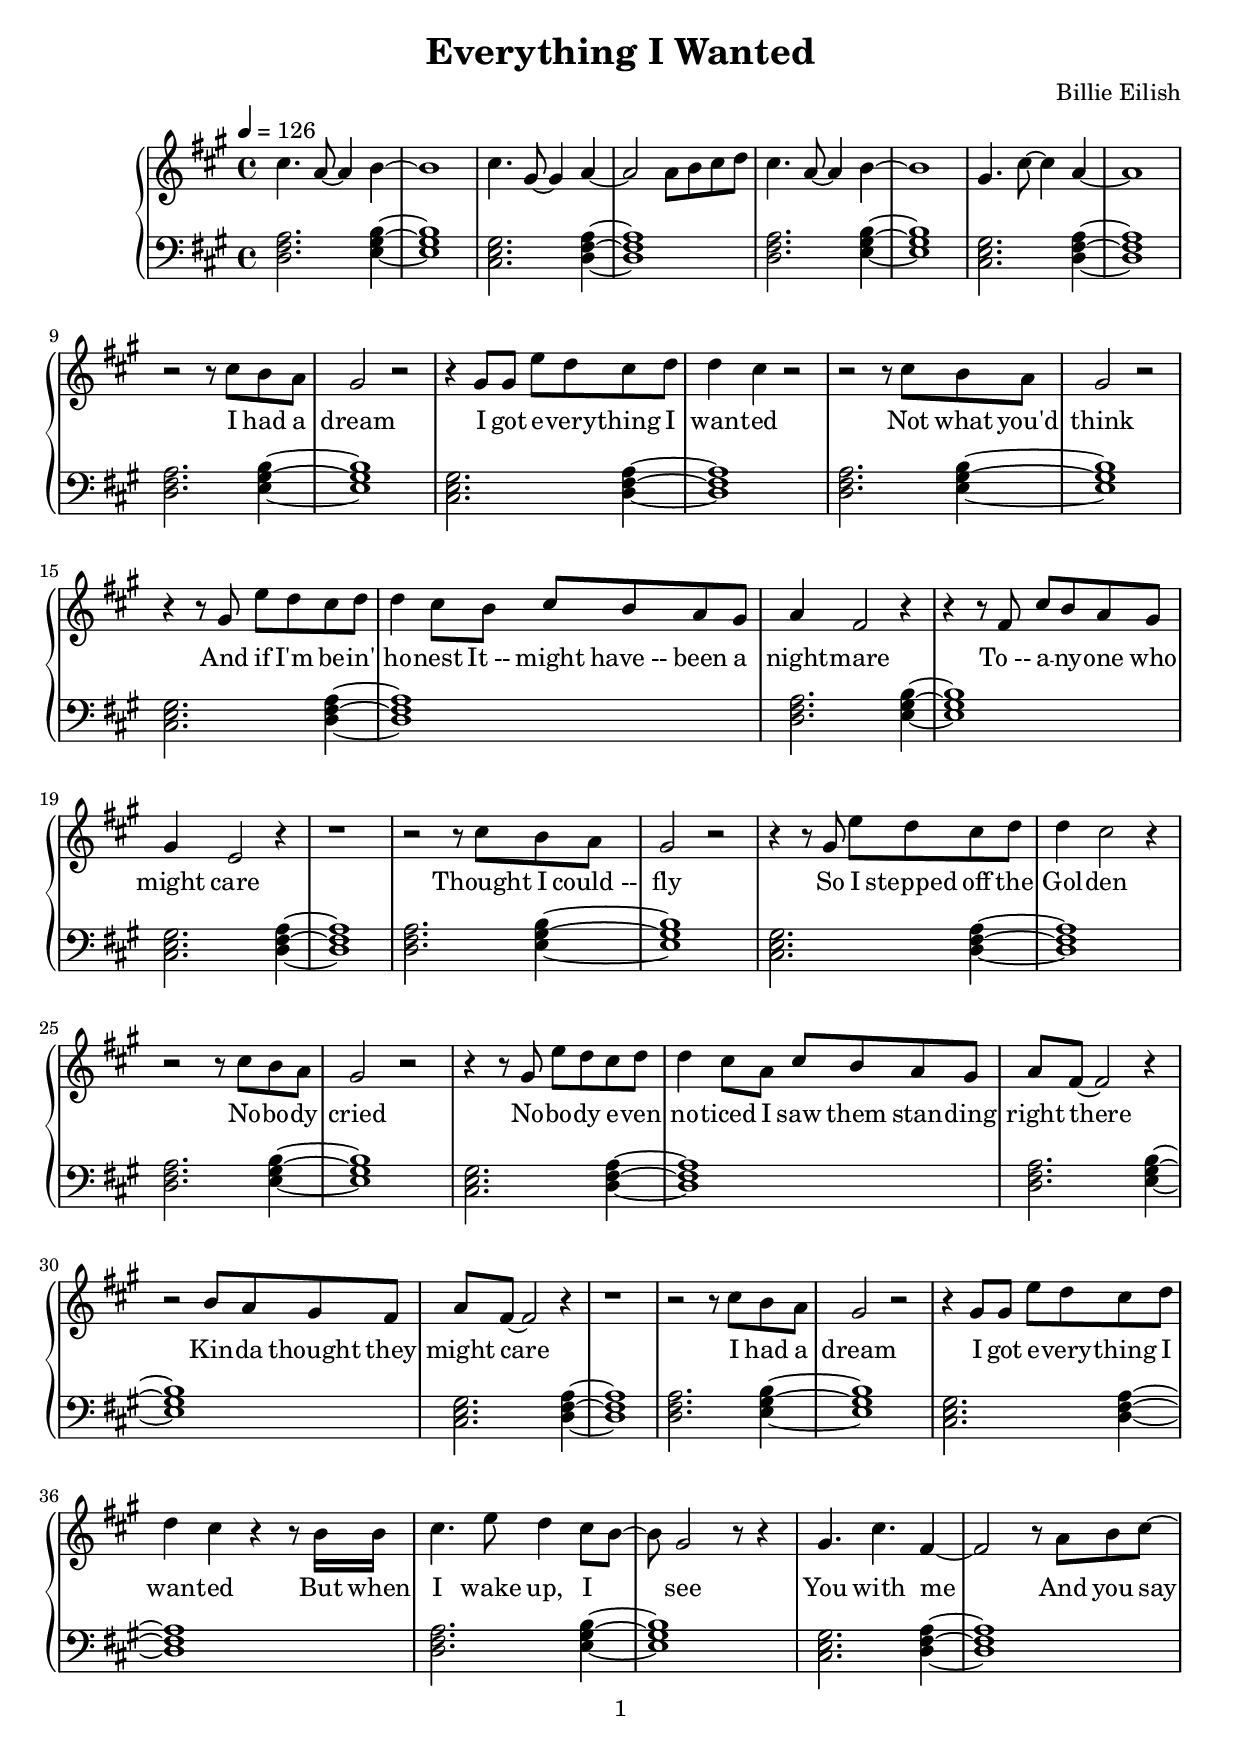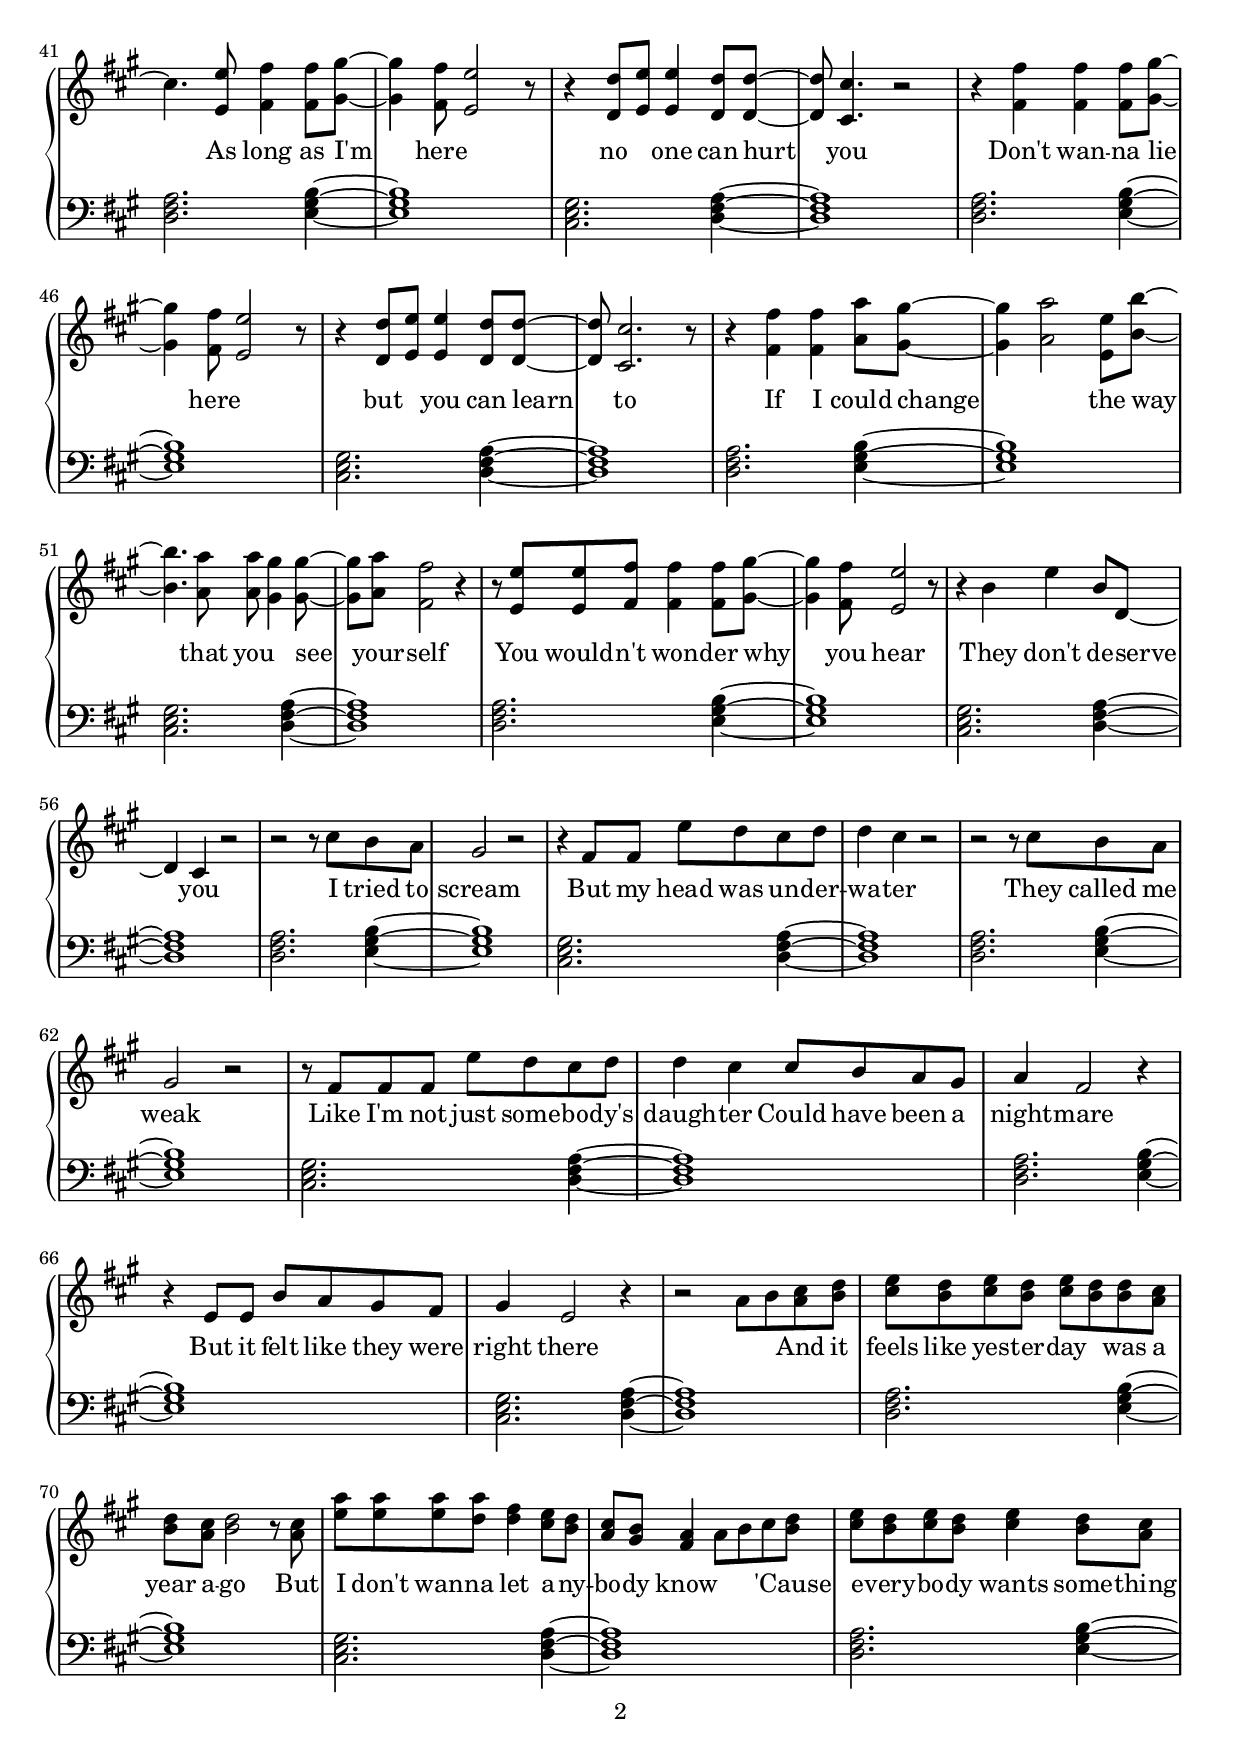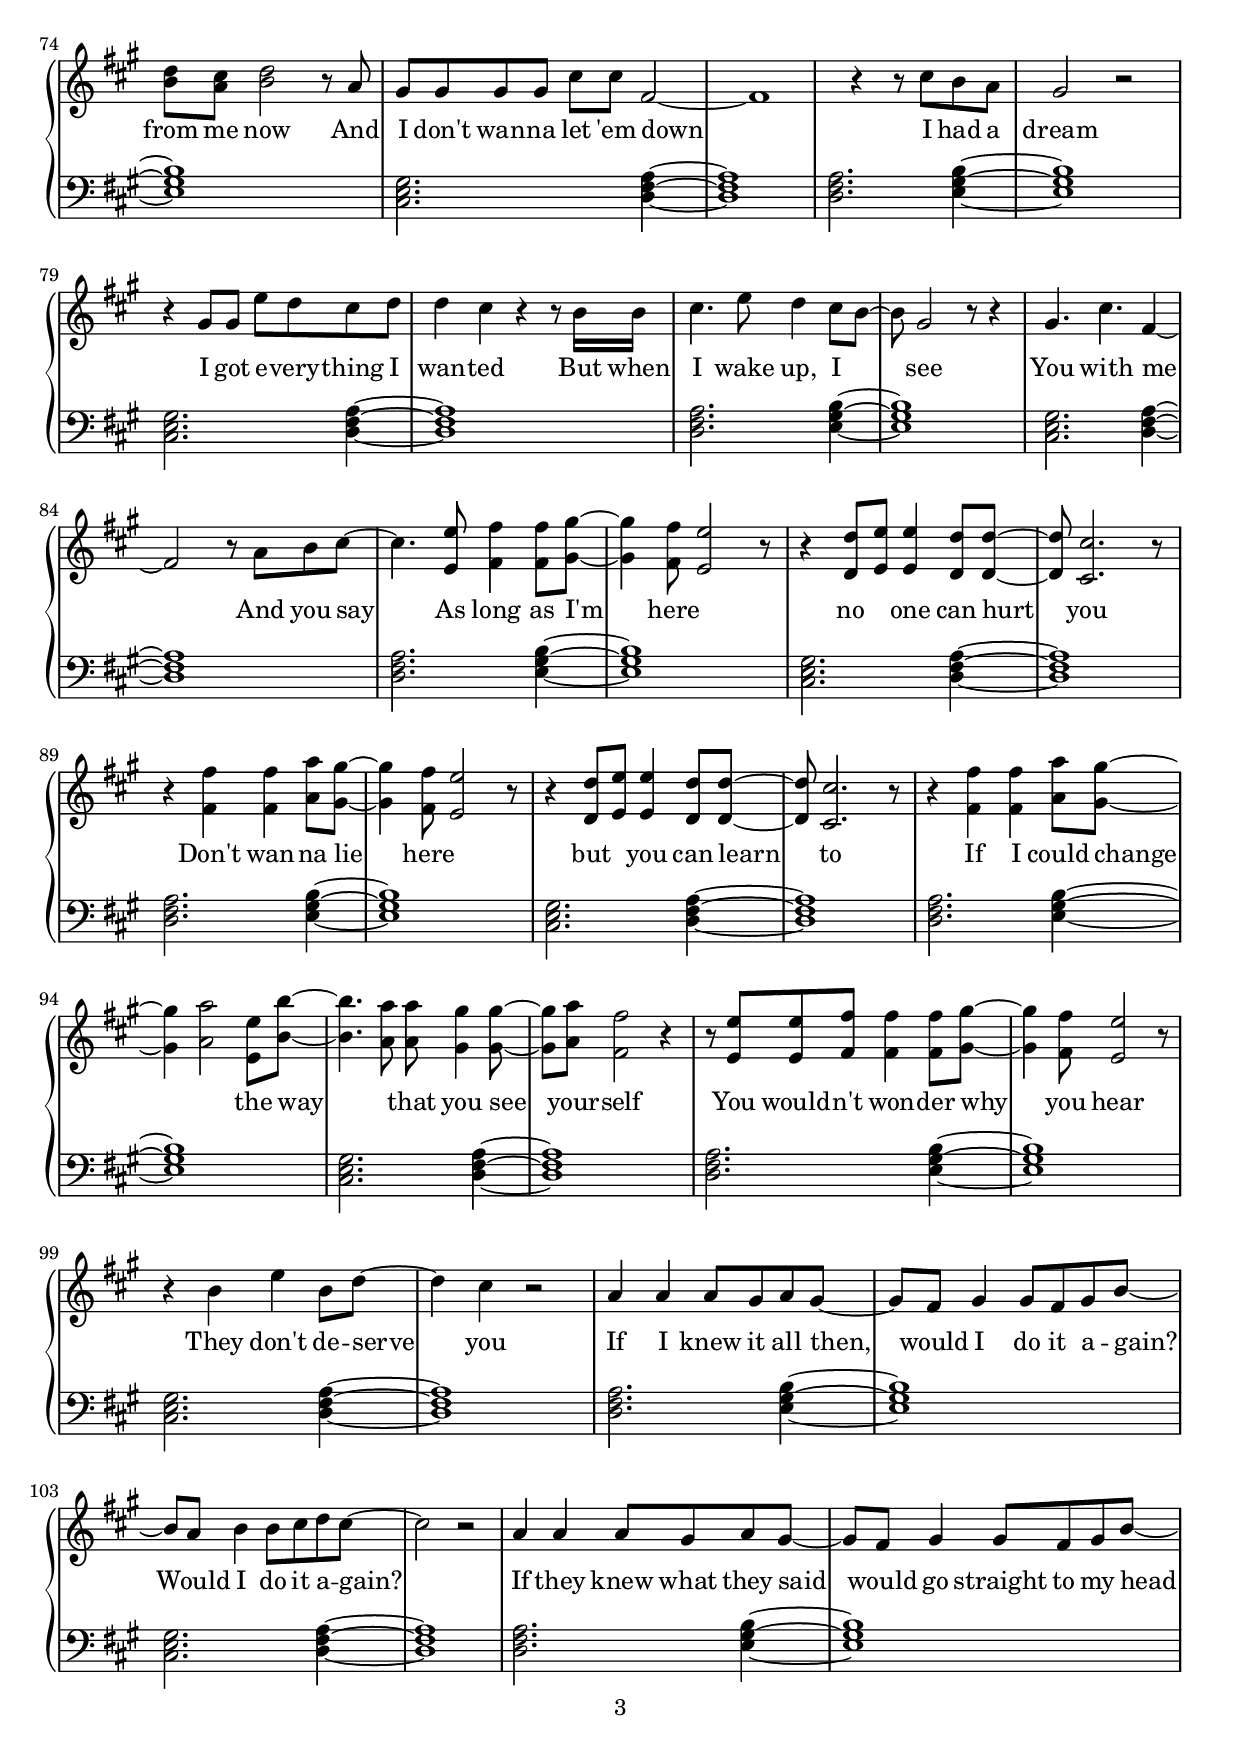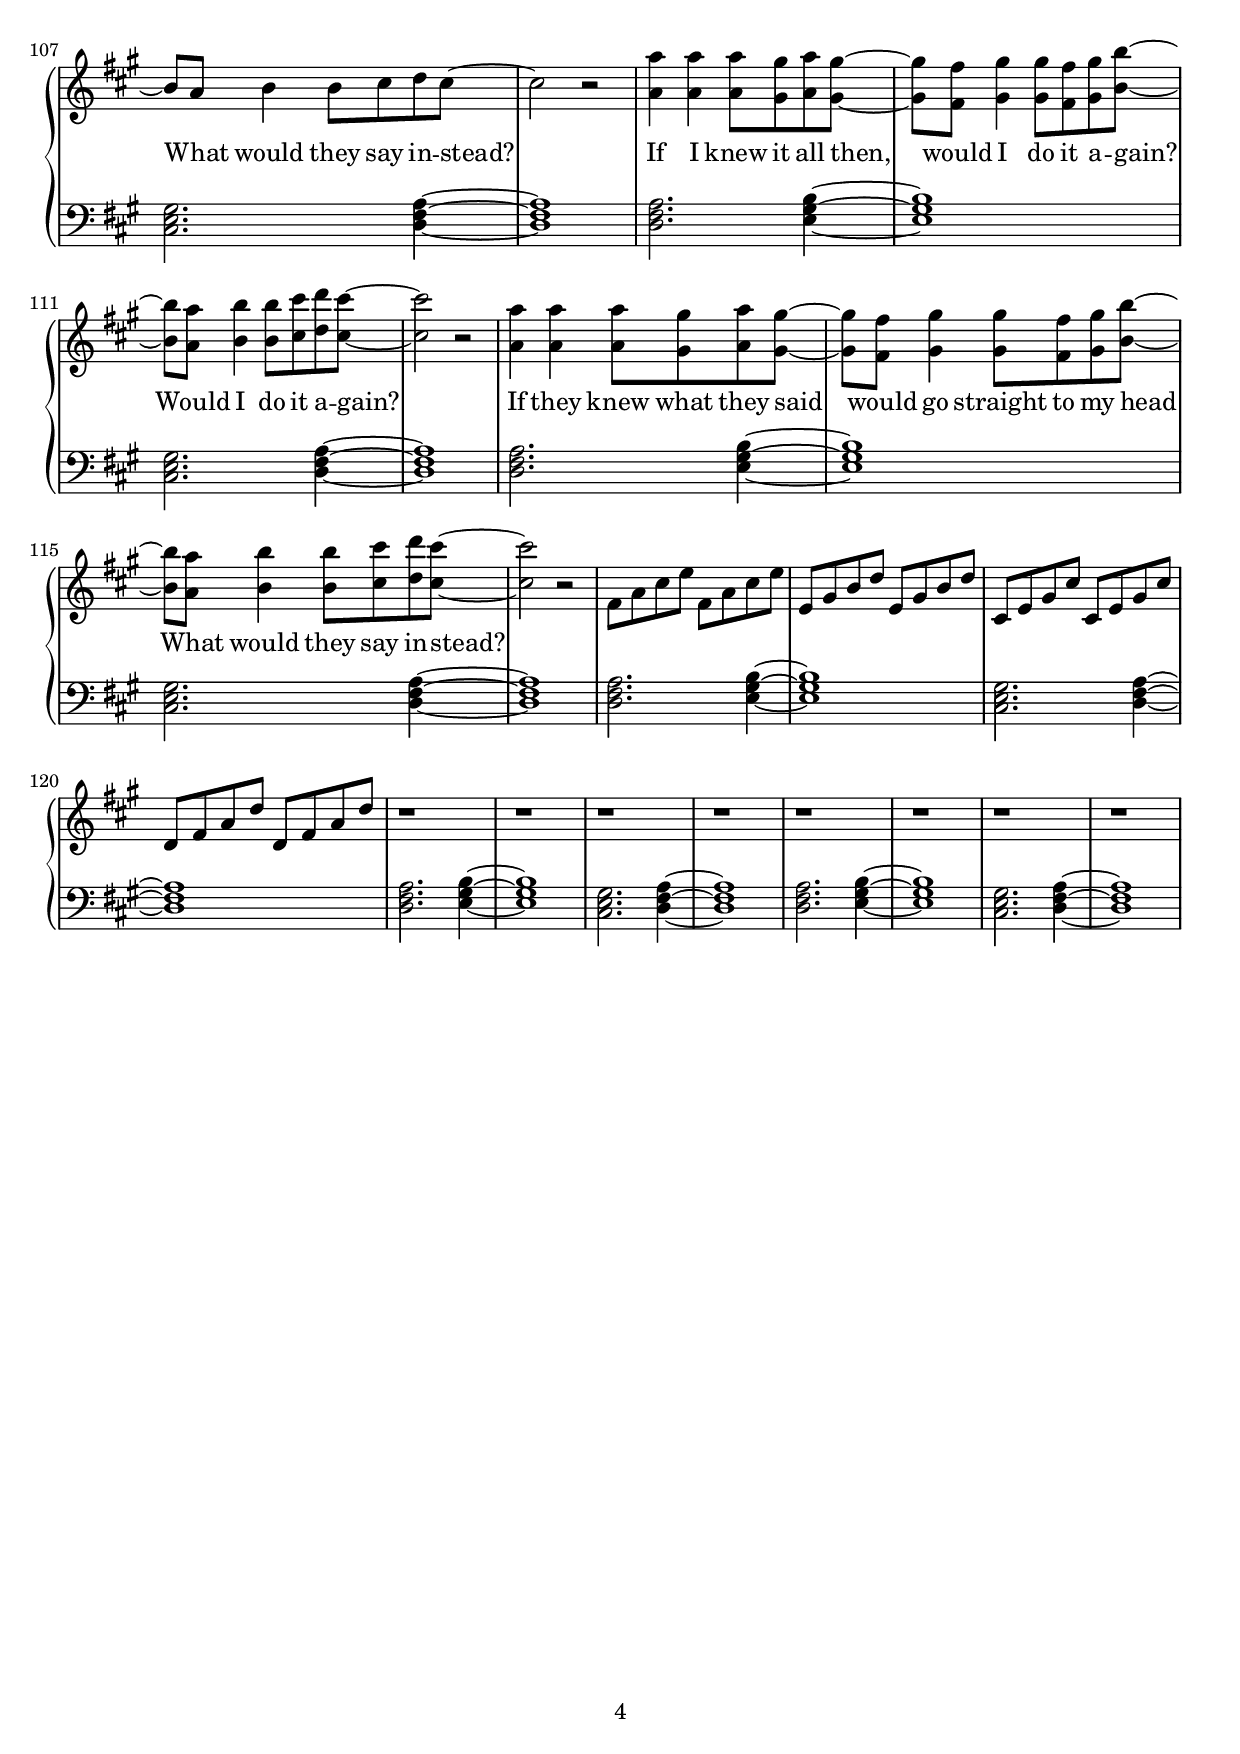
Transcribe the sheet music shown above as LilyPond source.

\header {
		    title = "Everything I Wanted"
			 composer = "Billie Eilish"
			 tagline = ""
}


  \paper {
    print-page-number = ##t
    print-first-page-number = ##t
    oddHeaderMarkup = \markup \null
    evenHeaderMarkup = \markup \null
    oddFooterMarkup = \markup {
      \fill-line {
        \on-the-fly \print-page-number-check-first
        \fromproperty #'page:page-number-string
      }
    }
    evenFooterMarkup = \oddFooterMarkup
  }

rhMusic = {
		  \tempo 4 = 126
		  \key a \major
		  \time 4/4
		  % intro
		  cis''4. a'8~ a'4 b'4~ | 
		  b'1 | 
		  cis''4. gis'8~gis'4 a'4~ |
		  a'2 a'8 b'8 cis''8 d''8 |
		  cis''4. a'8~ a'4 b'4~ |
		  b'1 | 
		  gis'4. cis''8~ cis''4 a'4~ |
		  a'1 |
		  %     I  had a dream
		  r2 r8 cis''8 b'8 a'8 |
		  gis'2 r2 |
		  r4 gis'8 gis'8  e''8 d''8 cis''8 d''8 |
		  d''4 cis''4 r2 | 
		  % Now what you'd 
		  r2 r8 cis''8 b'8 a'8 |
		  gis'2 r2 |
		  r4 r8 gis'8 e''8 d''8 cis''8 d''8 |
		  d''4 cis''8 b'8 cis''8 b'8 a'8 gis'8 |
		  a'4 fis'2 r4 |
		  r4 r8 fis'8 cis''8 b'8 a'8 gis'8 | 
		  gis'4 e'2 r4 |
		  r1 |
		  r2 r8 cis''8 b'8 a'8 |
		  gis'2 r2 |
		  r4 r8 gis'8 e''8 d''8 cis''8 d''8 |
		  d''4 cis''2 r4 | 
		  % free score ends here
		  r2 r8 cis''8 b'8 a'8 |
		  gis'2 r2 |
		  r4 r8 gis'8 e''8 d''8 cis''8 d''8 |
		  d''4 cis''8 a'8 cis''8 b'8 a'8 gis'8 | 
		  a'8 fis'8~ fis'2 r4 | 
		  r2 b'8 a'8 gis'8 fis'8 |
		  a'8 fis'8~ fis'2 r4 |
		  r1 |
		  %     I had a dream
		  r2 r8 cis''8 b'8 a'8 |
		  gis'2 r2 | 
		  r4 gis'8 gis'8  e''8 d''8 cis''8 d''8 |
		  d''4 cis''4 r4 r8 b'16 b'16| 
		  cis''4. e''8 d''4 cis''8 b'8~ |
		  b'8 gis'2 r8 r4 |
		  gis'4. cis''4. fis'4~ | 
		  fis'2 r8 a'8 b'8 cis''8~ |
		  cis''4. <e' e''>8 <fis' fis''>4 <fis' fis''>8 <gis' gis''>8~ |
		  <gis' gis''>4 <fis' fis''>8 <e' e''>2 r8 |
		  r4 <d' d''>8 <e' e''>8 <e' e''>4 <d' d''>8 <d' d''>8~ |
		  <d' d''>8 <cis' cis''>4. r2 | 
		  r4 <fis' fis''>4 <fis' fis''>4 <fis' fis''>8 <gis' gis''>8~ |
		  <gis' gis''>4 <fis' fis''>8 <e' e''>2 r8 |
		  r4  <d' d''>8 <e' e''>8 <e' e''>4 <d' d''>8 <d' d''>8~ |
		  <d' d''>8 <cis' cis''>2. r8 |
		  r4 <fis' fis''>4 <fis' fis''>4 <a' a''>8 <gis' gis''>8~ |
		  <gis' gis''>4 <a' a''>2 <e' e''>8 <b' b''>8~ | \break
		  <b' b''>4. <a' a''>8 <a' a''>8 <gis' gis''>4 <gis' gis''>8~ |
		  <gis' gis''>8 <a' a''>8 <fis' fis''>2 r4 |
		  r8 <e' e''>8 <e' e''>8 <fis' fis''>8 <fis' fis''>4 <fis' fis''>8 <gis' gis''>8~ |
		  <gis' gis''>4 <fis' fis''>8 <e' e''>2 r8 | 
		  r4 b'4 e''4 b'8 d'8~ |
		  d'4 cis'4 r2 |
		  r2 r8 cis''8 b'8 a'8 |
		  gis'2 r2 | 
		  r4 fis'8 fis'8  e''8 d''8 cis''8 d''8 |
		  d''4 cis''4 r2 |
		  r2 r8 cis''8 b'8 a'8 | 
		  % weak
		  gis'2  r2 | 
		  r8 fis'8 fis'8 fis'8  e''8 d''8 cis''8 d''8 |
	                % could have been a 
		  d''4 cis''4 cis''8 b'8 a'8 gis'8 |
		  a'4 fis'2 r4 | 
		  r4 e'8 e'8 b'8 a'8 gis'8 fis'8 | 
		  gis'4 e'2 r4 |
		  r2 a'8 b'8 <a' cis''>8  <b' d''>8 | 
		  <cis'' e''>8 <b' d''>8 <cis'' e''>8 <b' d''>8 <cis'' e''>8 <b' d''>8 <b' d''>8 <a' cis''>8 |
        <b' d''>8 <a' cis''>8 <b' d''>2 r8 <a' cis''>8 |
		  <e'' a''>8 <e'' a''>8 <e'' a''>8 <d'' a''>8 <d'' fis''>4 <cis'' e''>8 <b' d''>8 | 
		  <a' cis''>8 <gis' b'>8 <fis' a'>4 a'8 b'8 cis''8 <b' d''>8 |
		  <cis'' e''>8 <b' d''>8 <cis'' e''>8 <b' d''>8 <cis'' e''>4 <b' d''>8 <a' cis''>8 |
		  <b' d''>8 <a' cis''>8 <b' d''>2 r8 a'8 | 
		  gis'8 gis'8 gis'8 gis'8 cis''8 cis''8 fis'2~ |
		  fis'1 |
		  % I had a dream
		  r4 r8 cis''8 b'8 a'8 |
		  gis'2 r2 | 
		  r4 gis'8 gis'8  e''8 d''8 cis''8 d''8 |
		  d''4 cis''4 r4 r8 b'16 b'16| 
		  cis''4. e''8 d''4 cis''8 b'8~ |
		  b'8 gis'2 r8 r4 |
		  gis'4. cis''4. fis'4~ | 
		  fis'2 r8 a'8 b'8 cis''8~ |
		  cis''4. <e' e''>8 <fis' fis''>4 <fis' fis''>8 <gis' gis''>8~ |
		  <gis' gis''>4 <fis' fis''>8 <e' e''>2 r8 |
		  r4  <d' d''>8 <e' e''>8 <e' e''>4 <d' d''>8 <d' d''>8~ |
		  <d' d''>8 <cis' cis''>2. r8 |
		  r4 <fis' fis''>4 <fis' fis''>4 <a' a''>8 <gis' gis''>8~ |
		  <gis' gis''>4 <fis' fis''>8 <e' e''>2 r8 | 
		  % but you can learn to
		  r4 <d' d''>8 <e' e''>8 <e' e''>4 <d' d''>8  <d' d''>8 ~
		  <d' d''>8 <cis' cis''>2. r8 |
		  % if I could
		  r4 <fis' fis''>4 <fis' fis''>4 <a' a''>8 <gis' gis''>8~ |
		  <gis' gis''>4 <a' a''>2 <e' e''>8 <b' b''>8~ |
		  <b' b''>4. <a' a''>8 <a' a''>8 <gis' gis''>4 <gis' gis''>8~ |
		  <gis' gis''>8 <a' a''>8 <fis' fis''>2 r4 |
		  r8 <e' e''>8 <e' e''>8 <fis' fis''>8 <fis' fis''>4 <fis' fis''>8 <gis' gis''>8~ |
		  <gis' gis''>4 <fis' fis''>8 <e' e''>2 r8 |
		  r4 b'4 e''4 b'8 d''8~
		  d''4 cis''4 r2 | 
		  % outro
		  a'4 a'4 a'8 gis'8 a'8 gis'8~ |
		  gis'8 fis'8 gis'4 gis'8 fis'8 gis'8 b'8~ |
		  b'8 a'8 b'4 b'8 cis''8 d''8 cis''8~ |
		  cis''2 r2 | 
		  a'4 a'4 a'8 gis'8 a'8 gis'8~ |
		  gis'8 fis'8 gis'4 gis'8 fis'8 gis'8 b'8~ |
		  b'8 a'8 b'4 b'8 cis''8 d''8 cis''8~ |
		  cis''2 r2 | 
		  <a' a''>4 <a' a''>4 <a' a''>8 <gis' gis''>8 <a' a''>8 <gis' gis''>8~ |
		  <gis' gis''>8 <fis' fis''>8 <gis' gis''>4 <gis' gis''>8 <fis' fis''>8 <gis' gis''>8 <b' b''>8~ |
		  <b' b''>8 <a' a''>8 <b' b''>4 <b' b''>8 <cis'' cis'''>8 <d'' d'''>8 <cis'' cis'''>8~ |
		  <cis'' cis'''>2 r2 | 
		  <a' a''>4 <a' a''>4 <a' a''>8 <gis' gis''>8 <a' a''>8 <gis' gis''>8~ |
		  <gis' gis''>8 <fis' fis''>8 <gis' gis''>4 <gis' gis''>8 <fis' fis''>8 <gis' gis''>8 <b' b''>8~ |
		  <b' b''>8 <a' a''>8 <b' b''>4 <b' b''>8 <cis'' cis'''>8 <d'' d'''>8 <cis'' cis'''>8~ |
		  <cis'' cis'''>2 r2 | 
		  %outro2
		  fis'8 a'8 cis''8 e''8 fis'8 a'8 cis''8 e''8 |
		  e'8 gis'8 b'8 d''8 e'8 gis'8 b'8 d''8 |
		  cis'8 e'8 gis'8 cis''8 cis'8 e'8 gis'8 cis''8 |
		  d'8 fis'8 a'8 d''8 d'8 fis'8 a'8 d''8 |
		  r1 |
		  r1 |
		  r1 |
		  r1 |
		  r1 |
		  r1 |
		  r1 |
		  r1 |



}

lhMusic = {
		  \key a \major
		  \clef "bass"
		  <d fis a>2. <e gis b>4~ | 
		  <e gis b>1 |
		  <cis e gis>2. <d fis a>4~ |
		  <d fis a>1 |
		  <d fis a>2. <e gis b>4~ |
		  <e gis b>1 | 
		  <cis e gis>2. <d fis a>4~ |
		  <d fis a>1 |
		  <d fis a>2. <e gis b>4~ |
		  <e gis b>1 |
		  <cis e gis>2. <d fis a>4~ |
		  <d fis a>1 | 
		  <d fis a>2. <e gis b>4~ |
		  <e gis b>1 |
		  <cis e gis>2. <d fis a>4~ |
		  <d fis a>1 | 
		  <d fis a>2. <e gis b>4~ |
		  <e gis b>1 | 
		  <cis e gis>2. <d fis a>4~ |
		  <d fis a>1 | 
		  <d fis a>2. <e gis b>4~ |
		  <e gis b>1 |
		  <cis e gis>2. <d fis a>4~ |
		  <d fis a>1 | 
		  % free score ends here
		  <d fis a>2. <e gis b>4~ |
		  <e gis b>1 |
		  <cis e gis>2. <d fis a>4~ |
		  <d fis a>1 | 
		  <d fis a>2. <e gis b>4~ |
		  <e gis b>1 |
		  <cis e gis>2. <d fis a>4~ |
		  <d fis a>1 | 
		  <d fis a>2. <e gis b>4~ |
		  <e gis b>1 |
		  <cis e gis>2. <d fis a>4~ |
		  <d fis a>1 | 
		  <d fis a>2. <e gis b>4~ |
		  <e gis b>1 |
		  <cis e gis>2. <d fis a>4~ |
		  <d fis a>1 | 
		  <d fis a>2. <e gis b>4~ |
		  <e gis b>1 |
		  <cis e gis>2. <d fis a>4~ |
		  <d fis a>1 | 
		  <d fis a>2. <e gis b>4~ |
		  <e gis b>1 |
		  <cis e gis>2. <d fis a>4~ |
		  <d fis a>1 | 
		  <d fis a>2. <e gis b>4~ |
		  <e gis b>1 |
		  <cis e gis>2. <d fis a>4~ |
		  <d fis a>1 | 
		  <d fis a>2. <e gis b>4~ |
		  <e gis b>1 |
		  <cis e gis>2. <d fis a>4~ |
		  <d fis a>1 | 
		  <d fis a>2. <e gis b>4~ |
		  <e gis b>1 |
		  <cis e gis>2. <d fis a>4~ |
		  <d fis a>1 | 
		  <d fis a>2. <e gis b>4~ |
		  <e gis b>1 |
		  <cis e gis>2. <d fis a>4~ |
		  <d fis a>1 | 
		  <d fis a>2. <e gis b>4~ |
		  <e gis b>1 |
		  <cis e gis>2. <d fis a>4~ |
		  <d fis a>1 | 
		  <d fis a>2. <e gis b>4~ |
		  <e gis b>1 |
		  <cis e gis>2. <d fis a>4~ |
		  <d fis a>1 | 
		  <d fis a>2. <e gis b>4~ |
		  <e gis b>1 |
		  <cis e gis>2. <d fis a>4~ |
		  <d fis a>1 | 
		  <d fis a>2. <e gis b>4~ |
		  <e gis b>1 |
		  <cis e gis>2. <d fis a>4~ |
		  <d fis a>1 | 
		  <d fis a>2. <e gis b>4~ |
		  <e gis b>1 |
		  <cis e gis>2. <d fis a>4~ |
		  <d fis a>1 | 
		  <d fis a>2. <e gis b>4~ |
		  <e gis b>1 |
		  <cis e gis>2. <d fis a>4~ |
		  <d fis a>1 | 
		  <d fis a>2. <e gis b>4~ |
		  <e gis b>1 |
		  <cis e gis>2. <d fis a>4~ |
		  <d fis a>1 | 
		  <d fis a>2. <e gis b>4~ |
		  <e gis b>1 |
		  <cis e gis>2. <d fis a>4~ |
		  <d fis a>1 | 
		  <d fis a>2. <e gis b>4~ |
		  <e gis b>1 |
		  <cis e gis>2. <d fis a>4~ |
		  <d fis a>1 | 
		  <d fis a>2. <e gis b>4~ |
		  <e gis b>1 |
		  <cis e gis>2. <d fis a>4~ |
		  <d fis a>1 | 
		  <d fis a>2. <e gis b>4~ |
		  <e gis b>1 |
		  <cis e gis>2. <d fis a>4~ |
		  <d fis a>1 | 
		  <d fis a>2. <e gis b>4~ |
		  <e gis b>1 |
		  <cis e gis>2. <d fis a>4~ |
		  <d fis a>1 | 
		  <d fis a>2. <e gis b>4~ |
		  <e gis b>1 |
		  <cis e gis>2. <d fis a>4~ |
		  <d fis a>1 | 
		  <d fis a>2. <e gis b>4~ |
		  <e gis b>1 |
		  <cis e gis>2. <d fis a>4~ |
		  <d fis a>1 | 
		  <d fis a>2. <e gis b>4~ |
		  <e gis b>1 |
		  <cis e gis>2. <d fis a>4~ |
		  <d fis a>1 | 
		  <d fis a>2. <e gis b>4~ |
		  <e gis b>1 |
		  <cis e gis>2. <d fis a>4~ |
		  <d fis a>1 | 

}

\score {
  \new PianoStaff <<
    \new Staff = "RH"  <<
      \rhMusic
		\addlyrics{
				  \skip 1 
				  \skip 1 
				  \skip 1 
				  \skip 1 
				  \skip 1 
				  \skip 1 
				  \skip 1 
				  \skip 1 
				  \skip 1 
				  \skip 1 
				  \skip 1 
				  \skip 1 
				  \skip 1 
				  \skip 1 
				  \skip 1 
				  \skip 1 
				  I had a dream
				  I got e -- very -- thing I wan -- ted
				  Not what you'd think
				  And if I'm be -- in' ho -- nest
				  It -- might have -- been a night -- mare
				  To -- a -- ny -- one who might care
				  Thought I could -- fly
				  So I stepped off the Gol -- den
				  % free ends here
				  No -- bo -- dy cried
				  No -- bo -- dy e -- ven no -- ticed
				  I saw them stan -- ding right there
				  Kin -- da thought they might care 
				  I had a dream
				  I got e -- very -- thing I wan -- ted
				  But when I wake up, I  \skip 1   see
				  You with me
				  And you say As long as I'm here \skip 1 no \skip 1 one can hurt you
				  Don't wan -- na lie here \skip 1 but \skip 1 you can learn to
				  If I could change \skip 1 the way that you \skip 1 see your -- self
				  You would -- n't won -- der why you hear
				  They don't de -- serve you
				  I tried to scream
				  But my head was un -- der -- wa -- ter
				  They called me weak
				  Like I'm not just some -- bo -- dy's daugh -- ter
				  Could have been a night -- mare
				  But it felt like they were right there
				  \skip 1 \skip 1 And it feels like yes -- ter -- day \skip 1 was a year a -- go
				  But I don't wan -- na let a -- ny -- bo -- dy know
				  \skip 1 \skip 1 \skip 1 'Cause e -- very -- bo -- dy wants some -- thing from me now
				  And I don't wan -- na let 'em down
				  I had a dream
				  I got e -- very -- thing I wan -- ted
				  But when I wake up, I  \skip 1   see
				  You with me
				  And you say As long as I'm here \skip 1 no \skip 1 one can hurt you
				  Don't wan -- na lie here \skip 1 but \skip 1 you can learn to
				  If I could change \skip 1 the way \skip 1 that you see your -- self
				  You would -- n't won -- der why you hear
				  They don't de -- serve you
				  If I knew it all then, would I do it a -- gain?
				  Would I do it a -- gain?
				  If they knew what they said would go straight to my head
				  What would they say in -- stead?
				  If I knew it all then, would I do it a -- gain?
				  Would I do it a -- gain?
				  If they knew what they said would go straight to my head
				  What would they say in -- stead?
		}
    >>
    \new Staff = "LH" <<
      \lhMusic
    >>
  >>
  \midi{ \tempo 4 = 114}
  \layout{}
}

